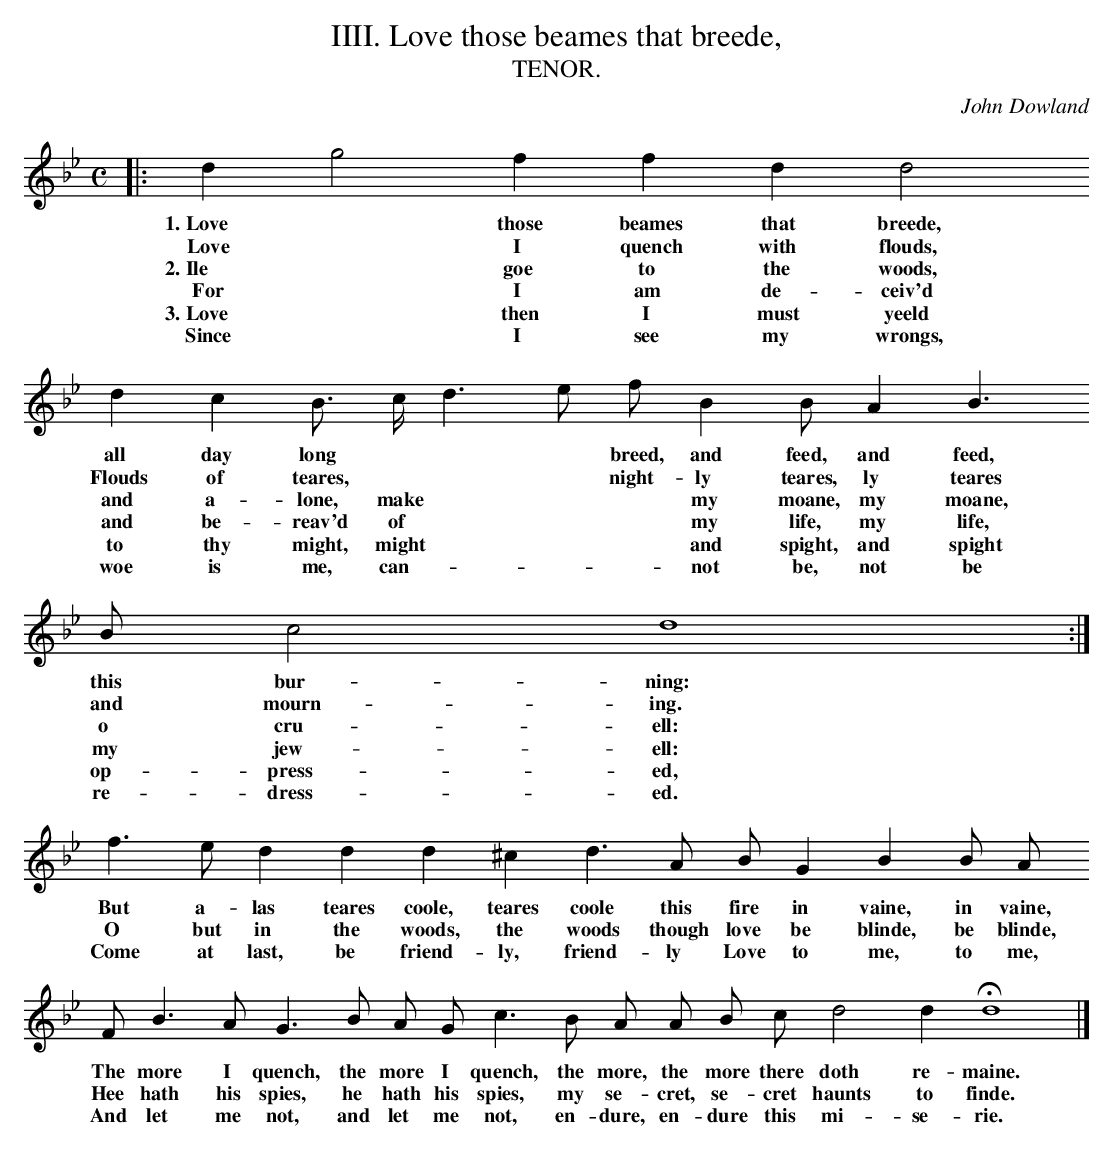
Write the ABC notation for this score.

X:1
T:IIII. Love those beames that breede,
T:TENOR.
C: John Dowland
L:1/4
M:C
K:G min -8va
|: d g2 f f d d2
w: 1.~Love * those beames that breede,
w: Love * I quench with flouds,
w: 2.~Ile * goe to the woods,
w: For * I am de- ceiv'd
w: 3.~Love * then I must yeeld
w: Since * I see my wrongs,
d c B3/4 c// d > e f/ B B/ A B3/2
w: all day long * * *  breed, and feed, and feed,
w: Flouds of teares, * * * night- ly teares, ly teares
w: and a- lone, make * * * my moane, my moane,
w: and be- reav'd of * * * my life,  my life,
w: to thy might, might * * * and spight, and spight
w: woe is me, can- * * * not be, not be
B/ c2 d4 :|
w: this bur- ning:
w: and mourn- ing.
w: o cru- ell:
w: my jew- ell:
w: op- press- ed,
w: re- dress- ed.
f > e d d d ^c d > A B/ G B B/ A/
w: But a- las teares coole, teares coole this fire in vaine,  in vaine,
w: O but in the woods, the woods though love be blinde, be blinde,
w: Come at last, be friend- ly, friend- ly Love to me, to me,
F/ B > A G > B A/ G/ c > B A/ A/ B/ c/ d2 d Hd4 |]
w: The more I quench, the more I quench, the more, the more there doth re- maine.
w: Hee hath his spies, he hath his spies, my se- cret, se- cret haunts to finde.
w: And let me not, and let me not, en- dure, en- dure this mi- se- rie.
